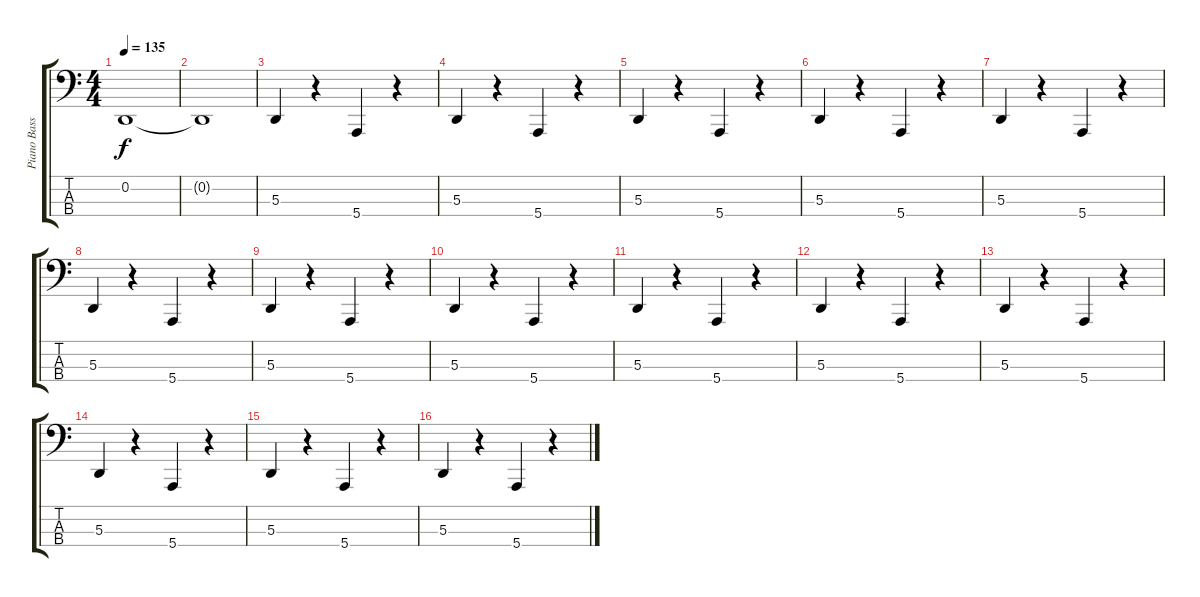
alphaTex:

\track ("Piano Bass" "Piano Bass") {instrument acousticgrandpiano}
\staff {score tabs}
\tuning (G2 D2 A1 E1) {hide}
\ts (4 4)
\tempo 135
\clef f4
\ks c
0.2.1{dy f} |
0.2{t}.1 |
5.3.4 r.4 5.4.4 r.4 |
5.3.4 r.4 5.4.4 r.4 |
5.3.4 r.4 5.4.4 r.4 |
5.3.4 r.4 5.4.4 r.4 |
5.3.4 r.4 5.4.4 r.4 |
5.3.4 r.4 5.4.4 r.4 |
5.3.4 r.4 5.4.4 r.4 |
5.3.4 r.4 5.4.4 r.4 |
5.3.4 r.4 5.4.4 r.4 |
5.3.4 r.4 5.4.4 r.4 |
5.3.4 r.4 5.4.4 r.4 |
5.3.4{volume 14} r.4 5.4.4 r.4 |
5.3.4{volume 13} r.4 5.4.4 r.4 |
5.3.4{volume 12} r.4 5.4.4 r.4
